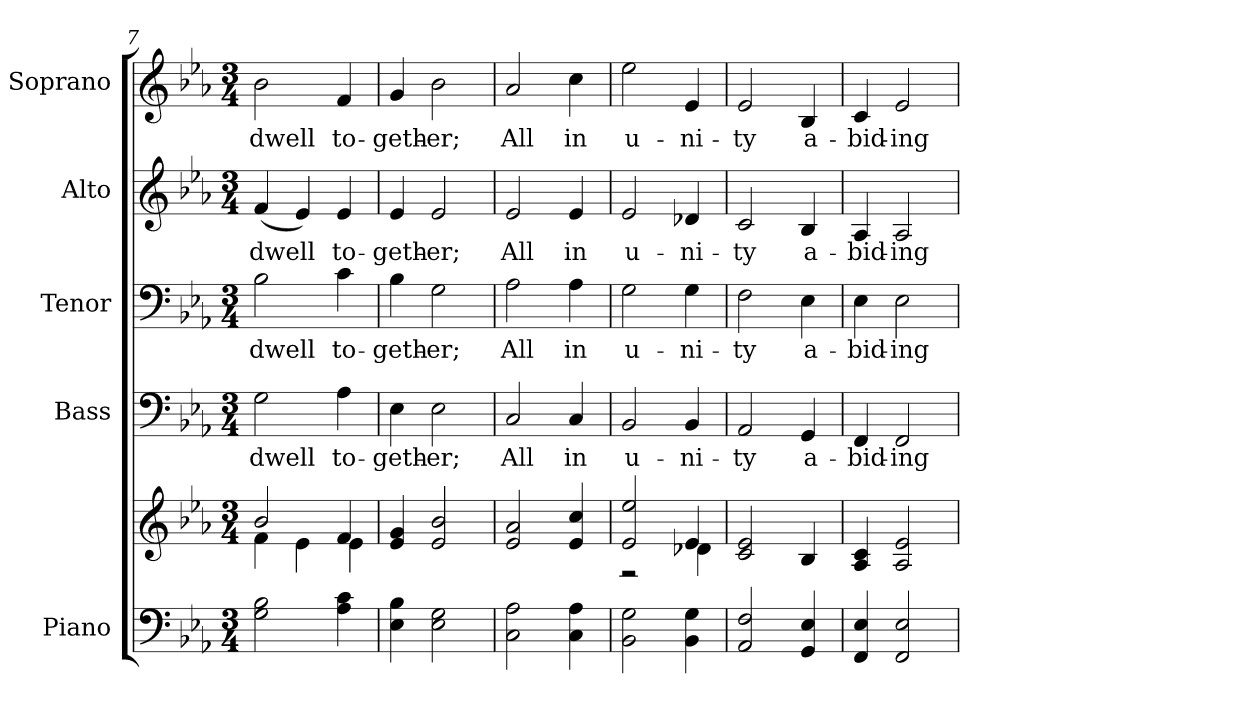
**kern	**kern	**kern	**text	**kern	**text	**kern	**text	**kern	**text
*part5	*part5	*part4	*part4	*part3	*part3	*part2	*part2	*part1	*part1
*staff6	*staff5	*staff4	*staff4	*staff3	*staff3	*staff2	*staff2	*staff1	*staff1
*I"Piano	*	*I"Bass	*	*I"Tenor	*	*I"Alto	*	*I"Soprano	*
*I'Pno.	*	*I'B.	*	*I'T.	*	*I'A.	*	*I'S.	*
*clefF4	*clefG2	*clefF4	*	*clefF4	*	*clefG2	*	*clefG2	*
*k[b-e-a-]	*k[b-e-a-]	*k[b-e-a-]	*	*k[b-e-a-]	*	*k[b-e-a-]	*	*k[b-e-a-]	*
*E-:	*E-:	*E-:	*	*E-:	*	*E-:	*	*E-:	*
*M3/4	*M3/4	*M3/4	*	*M3/4	*	*M3/4	*	*M3/4	*
=7	=7	=7	=7	=7	=7	=7	=7	=7	=7
*	*^	*	*	*	*	*	*	*	*
!	!	!	!	!LO:LY:b:color=#000000	!	!	!	!	!	!
!	!	!	!	!	!	!LO:LY:b:color=#000000	!	!	!	!
!	!	!	!	!	!	!	!	!LO:LY:b:color=#000000	!	!
!	!	!	!	!	!	!	!	!	!	!LO:LY:b:color=#000000
2Gi\ 2B-i	2b-i/	4fi\	2Gi\	dwell	2B-i\	dwell	(4fi/	dwell	2b-i\	dwell
.	.	4e-i\	.	.	.	.	4e-i/)	.	.	.
!	!	!	!	!LO:LY:b:color=#000000	!	!	!	!	!	!
!	!	!	!	!	!	!LO:LY:b:color=#000000	!	!	!	!
!	!	!	!	!	!	!	!	!LO:LY:b:color=#000000	!	!
!	!	!	!	!	!	!	!	!	!	!LO:LY:b:color=#000000
4A-i\ 4ci	4fi/	4e-i\	4A-i\	to-	4ci\	to-	4e-i/	to-	4fi/	to-
*	*v	*v	*	*	*	*	*	*	*	*
=8	=8	=8	=8	=8	=8	=8	=8	=8	=8
*	*^	*	*	*	*	*	*	*	*
!	!	!	!	!LO:LY:b:color=#000000	!	!	!	!	!	!
*	*v	*v	*	*	*	*	*	*	*	*
*	*^	*	*	*	*	*	*	*	*
!	!	!	!	!	!	!LO:LY:b:color=#000000	!	!	!	!
*	*v	*v	*	*	*	*	*	*	*	*
*	*^	*	*	*	*	*	*	*	*
!	!	!	!	!	!	!	!	!LO:LY:b:color=#000000	!	!
*	*v	*v	*	*	*	*	*	*	*	*
*	*^	*	*	*	*	*	*	*	*
!	!	!	!	!	!	!	!	!	!	!LO:LY:b:color=#000000
*	*v	*v	*	*	*	*	*	*	*	*
4E-i\ 4B-i	4e-i/ 4gi	4E-i\	-geth-	4B-i\	-geth-	4e-i/	-geth-	4gi/	-geth-
!	!	!	!LO:LY:b:color=#000000	!	!	!	!	!	!
!	!	!	!	!	!LO:LY:b:color=#000000	!	!	!	!
!	!	!	!	!	!	!	!LO:LY:b:color=#000000	!	!
!	!	!	!	!	!	!	!	!	!LO:LY:b:color=#000000
2E-i\ 2Gi	2e-i/ 2b-i	2E-i\	-er;	2Gi\	-er;	2e-i/	-er;	2b-i\	-er;
!!LO:PB:g=z
=9	=9	=9	=9	=9	=9	=9	=9	=9	=9
!	!	!	!LO:LY:b:color=#000000	!	!	!	!	!	!
!	!	!	!	!	!LO:LY:b:color=#000000	!	!	!	!
!	!	!	!	!	!	!	!LO:LY:b:color=#000000	!	!
!	!	!	!	!	!	!	!	!	!LO:LY:b:color=#000000
2Ci\ 2A-i	2e-i/ 2a-i	2Ci/	All	2A-i\	All	2e-i/	All	2a-i/	All
!	!	!	!LO:LY:b:color=#000000	!	!	!	!	!	!
!	!	!	!	!	!LO:LY:b:color=#000000	!	!	!	!
!	!	!	!	!	!	!	!LO:LY:b:color=#000000	!	!
!	!	!	!	!	!	!	!	!	!LO:LY:b:color=#000000
4Ci\ 4A-i	4e-i/ 4cci	4Ci/	in	4A-i\	in	4e-i/	in	4cci\	in
=10	=10	=10	=10	=10	=10	=10	=10	=10	=10
*	*^	*	*	*	*	*	*	*	*
!	!	!	!	!LO:LY:b:color=#000000	!	!	!	!	!	!
!	!	!	!	!	!	!LO:LY:b:color=#000000	!	!	!	!
!	!	!	!	!	!	!	!	!LO:LY:b:color=#000000	!	!
!	!	!	!	!	!	!	!	!	!	!LO:LY:b:color=#000000
2BB-i\ 2Gi	2e-i/ 2ee-i	2r	2BB-i/	u-	2Gi\	u-	2e-i/	u-	2ee-i\	u-
!	!	!	!	!LO:LY:b:color=#000000	!	!	!	!	!	!
!	!	!	!	!	!	!LO:LY:b:color=#000000	!	!	!	!
!	!	!	!	!	!	!	!	!LO:LY:b:color=#000000	!	!
!	!	!	!	!	!	!	!	!	!	!LO:LY:b:color=#000000
4BB-i\ 4Gi	4e-i/	4d-Xi\	4BB-i/	-ni-	4Gi\	-ni-	4d-Xi/	-ni-	4e-i/	-ni-
*	*v	*v	*	*	*	*	*	*	*	*
=11	=11	=11	=11	=11	=11	=11	=11	=11	=11
*	*^	*	*	*	*	*	*	*	*
!	!	!	!	!LO:LY:b:color=#000000	!	!	!	!	!	!
*	*v	*v	*	*	*	*	*	*	*	*
*	*^	*	*	*	*	*	*	*	*
!	!	!	!	!	!	!LO:LY:b:color=#000000	!	!	!	!
*	*v	*v	*	*	*	*	*	*	*	*
*	*^	*	*	*	*	*	*	*	*
!	!	!	!	!	!	!	!	!LO:LY:b:color=#000000	!	!
*	*v	*v	*	*	*	*	*	*	*	*
*	*^	*	*	*	*	*	*	*	*
!	!	!	!	!	!	!	!	!	!	!LO:LY:b:color=#000000
*	*v	*v	*	*	*	*	*	*	*	*
2AA-i/ 2Fi	2ci/ 2e-i	2AA-i/	-ty	2Fi\	-ty	2ci/	-ty	2e-i/	-ty
!	!	!	!LO:LY:b:color=#000000	!	!	!	!	!	!
!	!	!	!	!	!LO:LY:b:color=#000000	!	!	!	!
!	!	!	!	!	!	!	!LO:LY:b:color=#000000	!	!
!	!	!	!	!	!	!	!	!	!LO:LY:b:color=#000000
4GGi/ 4E-i	4B-i/	4GGi/	a-	4E-i\	a-	4B-i/	a-	4B-i/	a-
=12	=12	=12	=12	=12	=12	=12	=12	=12	=12
!	!	!	!LO:LY:b:color=#000000	!	!	!	!	!	!
!	!	!	!	!	!LO:LY:b:color=#000000	!	!	!	!
!	!	!	!	!	!	!	!LO:LY:b:color=#000000	!	!
!	!	!	!	!	!	!	!	!	!LO:LY:b:color=#000000
4FFi/ 4E-i	4A-i/ 4ci	4FFi/	-bid-	4E-i\	-bid-	4A-i/	-bid-	4ci/	-bid-
!	!	!	!LO:LY:b:color=#000000	!	!	!	!	!	!
!	!	!	!	!	!LO:LY:b:color=#000000	!	!	!	!
!	!	!	!	!	!	!	!LO:LY:b:color=#000000	!	!
!	!	!	!	!	!	!	!	!	!LO:LY:b:color=#000000
2FFi/ 2E-i	2A-i/ 2e-i	2FFi/	-ing	2E-i\	-ing	2A-i/	-ing	2e-i/	-ing
=	=	=	=	=	=	=	=	=	=
*-	*-	*-	*-	*-	*-	*-	*-	*-	*-
